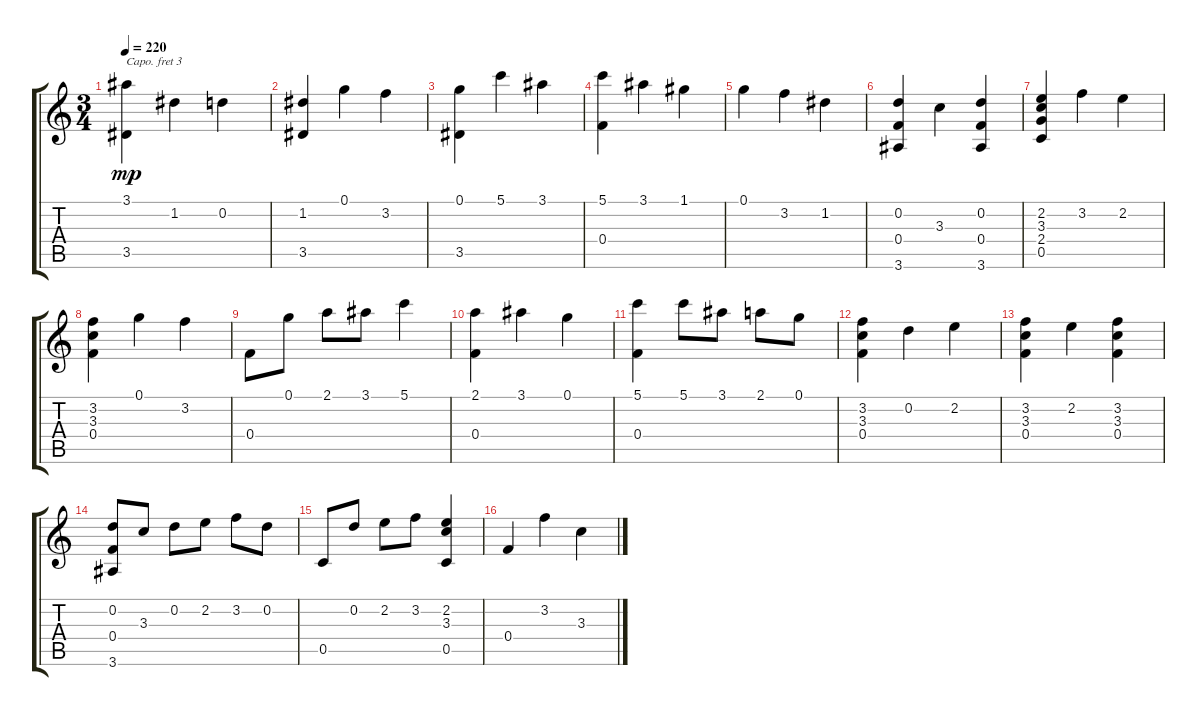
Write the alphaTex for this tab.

\track "" {instrument acousticguitarsteel}
\staff {score tabs}
\capo 3
\tuning (E4 B3 Gb3 D3 A2 E2) {hide}
\ts (3 4)
\tempo 220
\clef g2
\ks c
(3.1 3.5).4{dy mp} 1.2.4 0.2.4 |
(1.2 3.5).4 0.1.4 3.2.4 |
(0.1 3.5).4 5.1.4 3.1.4 |
(5.1 0.4).4 3.1.4 1.1.4 |
0.1.4 3.2.4 1.2.4 |
(0.2 0.4 3.6).4 3.3.4 (0.2 0.4 3.6).4 |
(2.2 3.3 2.4 0.5).4 3.2.4 2.2.4 |
(3.2 3.3 0.4).4 0.1.4 3.2.4 |
0.4.8 0.1.8 2.1.8 3.1.8 5.1.4 |
(2.1 0.4).4 3.1.4 0.1.4 |
(5.1 0.4).4 5.1.8 3.1.8 2.1.8 0.1.8 |
(3.2 3.3 0.4).4 0.2.4 2.2.4 |
(3.2 3.3 0.4).4 2.2.4 (3.2 3.3 0.4).4 |
(0.2 0.4 3.6).8 3.3.8 0.2.8 2.2.8 3.2.8 0.2.8 |
0.5.8 0.2.8 2.2.8 3.2.8 (2.2 3.3 0.5).4 |
0.4.4 3.2.4 3.3.4
